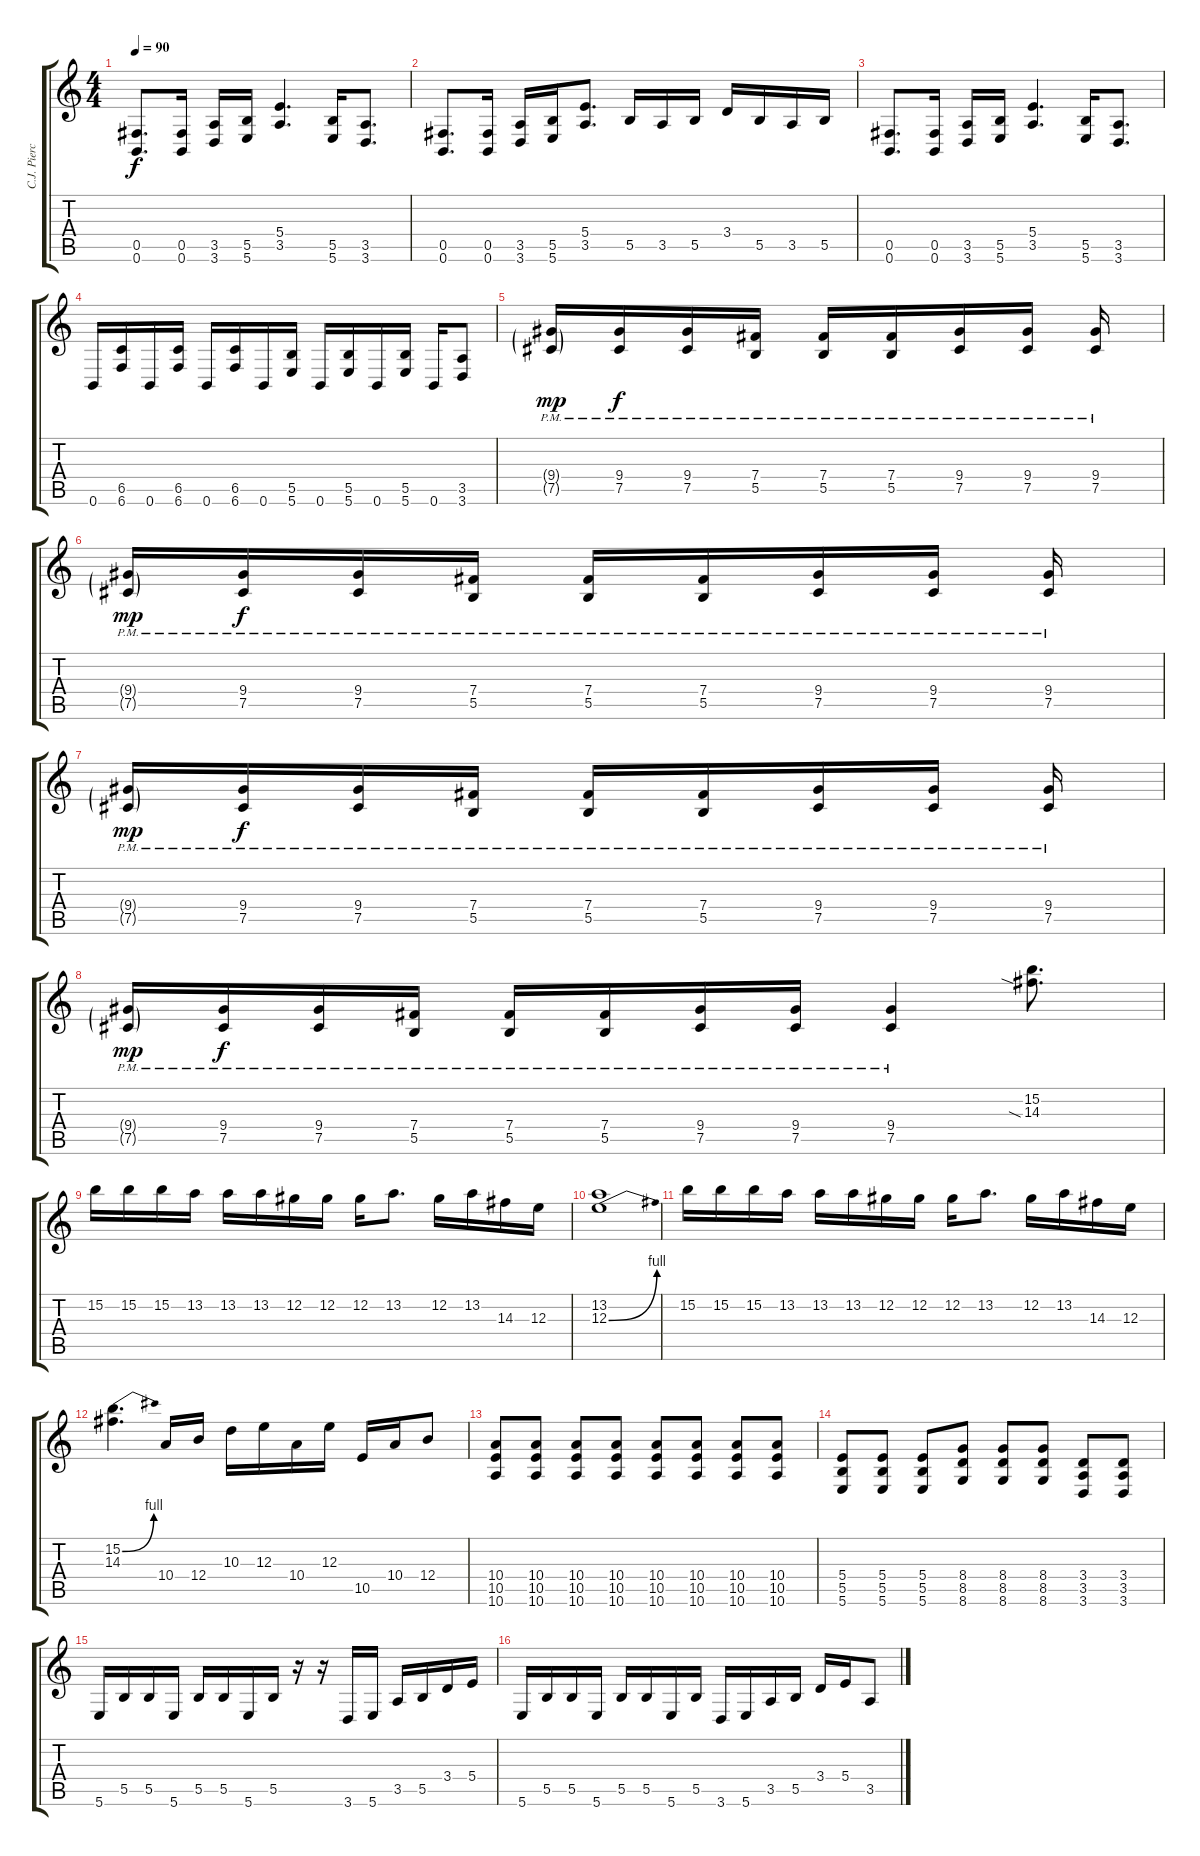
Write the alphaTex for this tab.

\track ("C.J. Pierce" "C.J. Pierc") {instrument distortionguitar}
\staff {score tabs}
\tuning (Db4 Ab3 E3 B2 Gb2 B1) {hide}
\ts (4 4)
\tempo 90
\clef g2
\ks c
(0.5 0.6).8{d dy f volume 10 instrument distortionguitar} (0.5 0.6).16 (3.5 3.6).16 (5.5 5.6).16 (5.4 3.5).4{d} (5.5 5.6).16 (3.5 3.6).8{d} |
(0.5 0.6).8{d} (0.5 0.6).16 (3.5 3.6).16 (5.5 5.6).16 (5.4 3.5).8{d} 5.5.16 3.5.16 5.5.16 3.4.16 5.5.16 3.5.16 5.5.16 |
(0.5 0.6).8{d} (0.5 0.6).16 (3.5 3.6).16 (5.5 5.6).16 (5.4 3.5).4{d} (5.5 5.6).16 (3.5 3.6).8{d} |
0.6.16 (6.5 6.6).16 0.6.16 (6.5 6.6).16 0.6.16 (6.5 6.6).16 0.6.16 (5.5 5.6).16 0.6.16 (5.5 5.6).16 0.6.16 (5.5 5.6).16 0.6.16 (3.5 3.6).8 |
(9.4{g pm} 7.5{g pm}).16{dy mp} (9.4{pm} 7.5{pm}).16{dy f} (9.4{pm} 7.5{pm}).16 (7.4{pm} 5.5{pm}).16 (7.4{pm} 5.5{pm}).16 (7.4{pm} 5.5{pm}).16 (9.4{pm} 7.5{pm}).16 (9.4{pm} 7.5{pm}).16 (9.4{pm} 7.5{pm}).16 |
(9.4{g pm} 7.5{g pm}).16{dy mp} (9.4{pm} 7.5{pm}).16{dy f} (9.4{pm} 7.5{pm}).16 (7.4{pm} 5.5{pm}).16 (7.4{pm} 5.5{pm}).16 (7.4{pm} 5.5{pm}).16 (9.4{pm} 7.5{pm}).16 (9.4{pm} 7.5{pm}).16 (9.4{pm} 7.5{pm}).16 |
(9.4{g pm} 7.5{g pm}).16{dy mp} (9.4{pm} 7.5{pm}).16{dy f} (9.4{pm} 7.5{pm}).16 (7.4{pm} 5.5{pm}).16 (7.4{pm} 5.5{pm}).16 (7.4{pm} 5.5{pm}).16 (9.4{pm} 7.5{pm}).16 (9.4{pm} 7.5{pm}).16 (9.4{pm} 7.5{pm}).16 |
(9.4{g pm} 7.5{g pm}).16{dy mp} (9.4{pm} 7.5{pm}).16{dy f} (9.4{pm} 7.5{pm}).16 (7.4{pm} 5.5{pm}).16 (7.4{pm} 5.5{pm}).16 (7.4{pm} 5.5{pm}).16 (9.4{pm} 7.5{pm}).16 (9.4{pm} 7.5{pm}).16 (9.4{pm} 7.5{pm}).4 (15.2 14.3{sia}).8{d} |
15.2.16 15.2.16 15.2.16 13.2.16 13.2.16 13.2.16 12.2.16 12.2.16 12.2.16 13.2.8{d} 12.2.16 13.2.16 14.3.16 12.3.16 |
(13.2 12.3{be (bend 0 0 60 4)}).1 |
15.2.16 15.2.16 15.2.16 13.2.16 13.2.16 13.2.16 12.2.16 12.2.16 12.2.16 13.2.8{d} 12.2.16 13.2.16 14.3.16 12.3.16 |
(15.2{be (bend 0 0 60 4)} 14.3).4{d} 10.4.16 12.4.16 10.3.16 12.3.16 10.4.16 12.3.16 10.5.16 10.4.16 12.4.8 |
(10.4 10.5 10.6).8 (10.4 10.5 10.6).8 (10.4 10.5 10.6).8 (10.4 10.5 10.6).8 (10.4 10.5 10.6).8 (10.4 10.5 10.6).8 (10.4 10.5 10.6).8 (10.4 10.5 10.6).8 |
(5.4 5.5 5.6).8 (5.4 5.5 5.6).8 (5.4 5.5 5.6).8 (8.4 8.5 8.6).8 (8.4 8.5 8.6).8 (8.4 8.5 8.6).8 (3.4 3.5 3.6).8 (3.4 3.5 3.6).8 |
5.6.16 5.5.16 5.5.16 5.6.16 5.5.16 5.5.16 5.6.16 5.5.16 r.16 r.16 3.6.16 5.6.16 3.5.16 5.5.16 3.4.16 5.4.16 |
5.6.16 5.5.16 5.5.16 5.6.16 5.5.16 5.5.16 5.6.16 5.5.16 3.6.16 5.6.16 3.5.16 5.5.16 3.4.16 5.4.16 3.5.8
